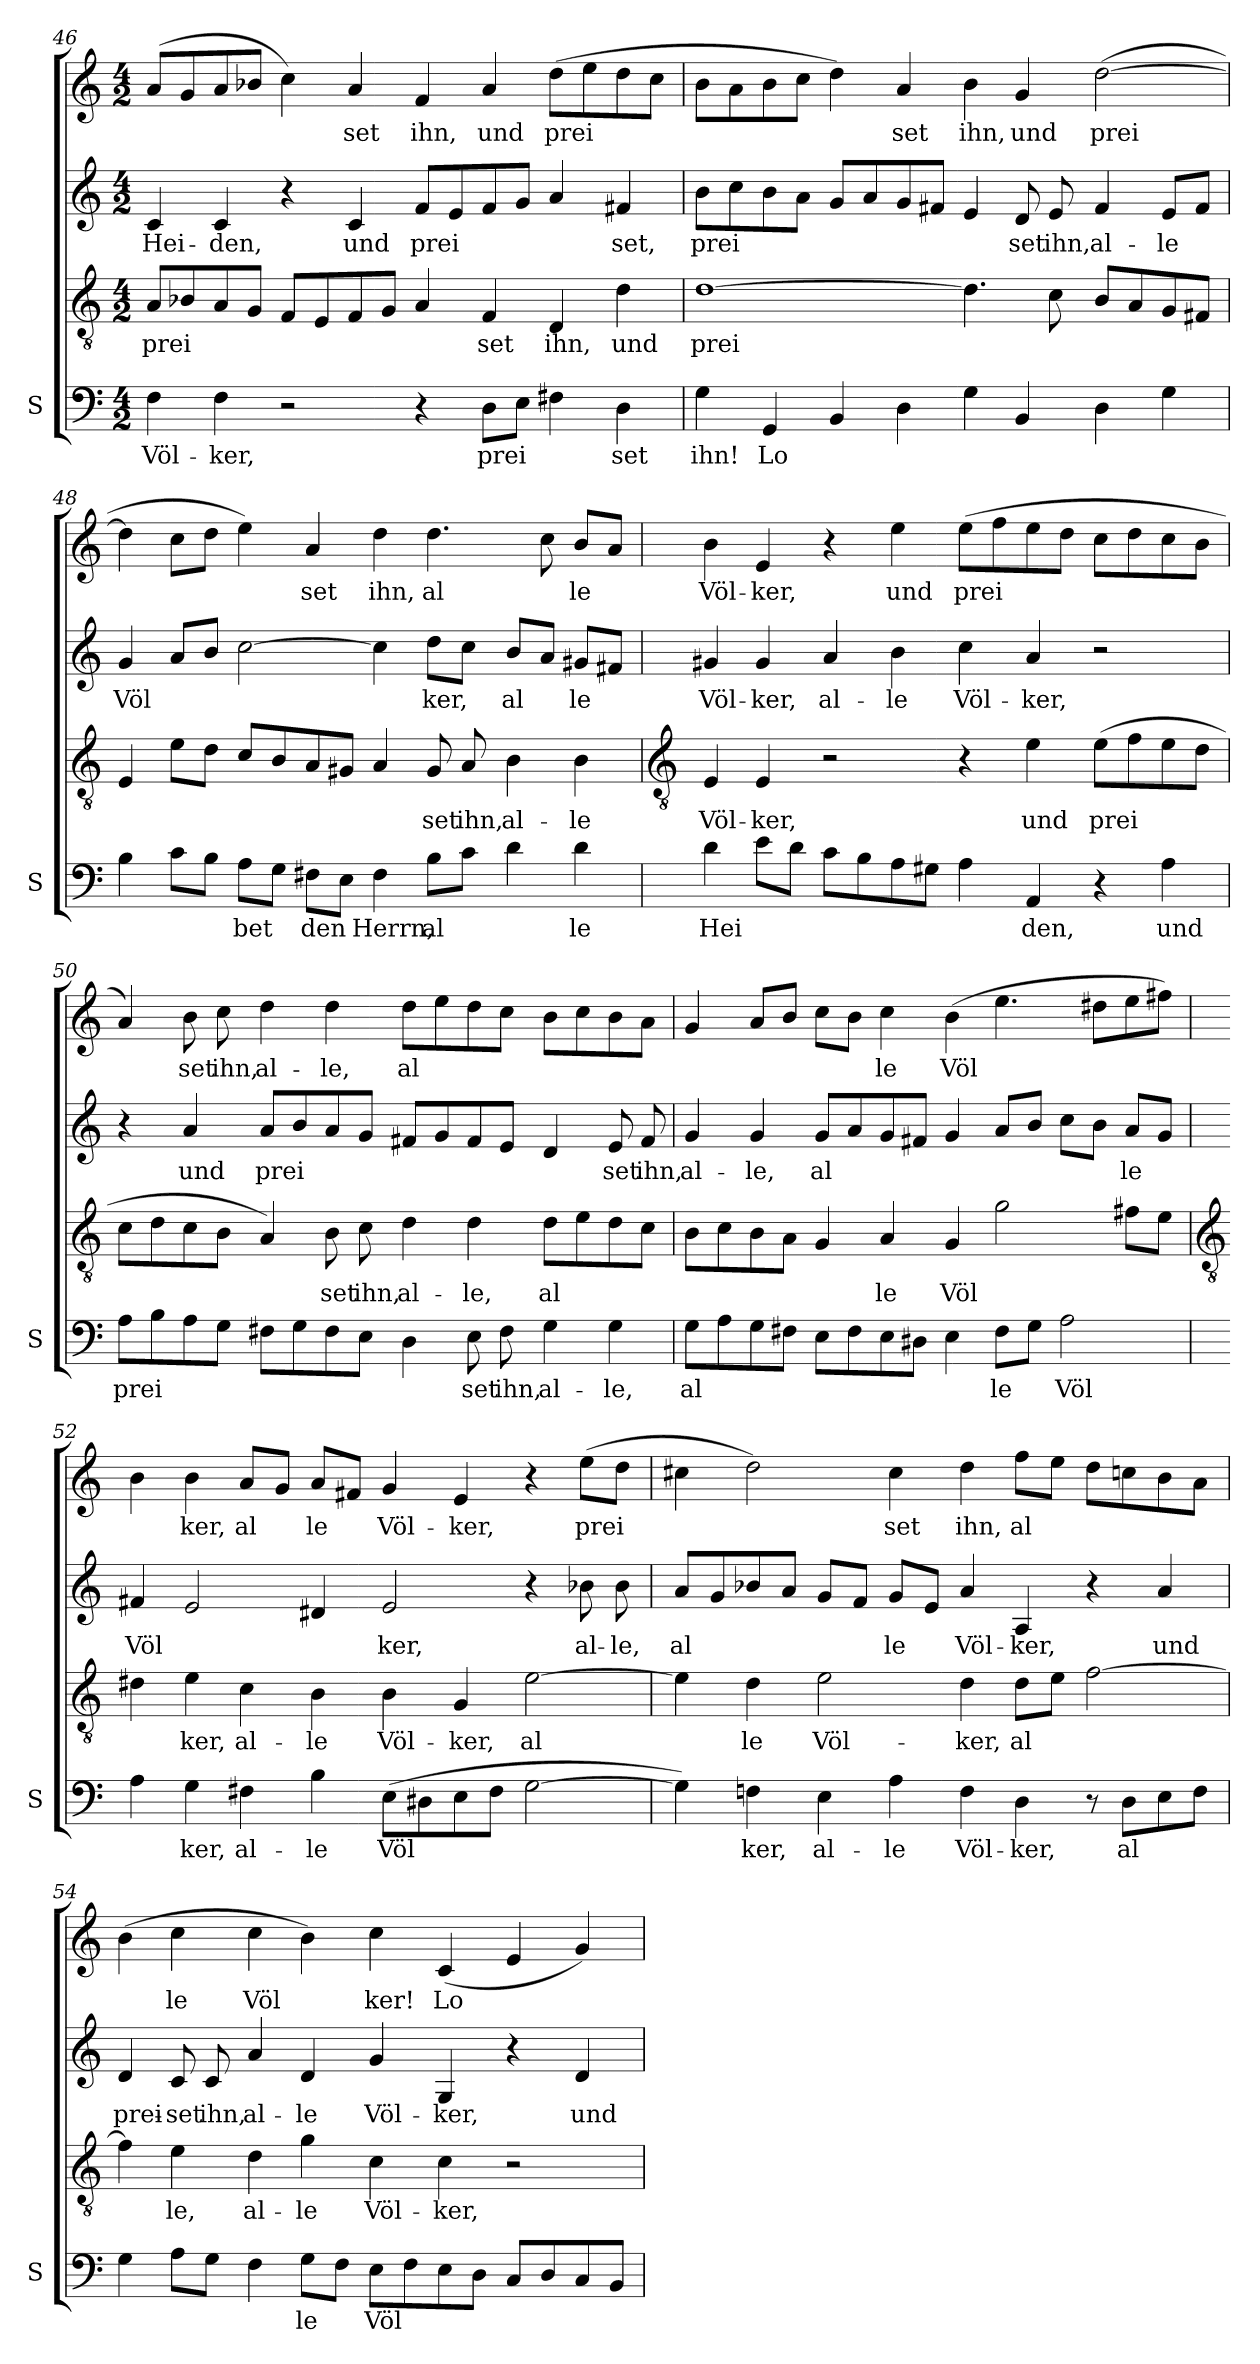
**kern	**text	**kern	**text	**kern	**text	**kern	**text
*part1	*part1	*part1	*part1	*part1	*part1	*part1	*part1
*staff4	*staff4	*staff3	*staff3	*staff2	*staff2	*staff1	*staff1
*I"S	*	*	*	*	*	*	*
*I'S	*	*	*	*	*	*	*
!!LO:LB:g=z
*clefF4	*	*clefGv2	*	*clefG2	*	*clefG2	*
*k[]	*	*k[]	*	*k[]	*	*k[]	*
*C:	*	*C:	*	*C:	*	*C:	*
*M4/2	*	*M4/2	*	*M4/2	*	*M4/2	*
=46	=46	=46	=46	=46	=46	=46	=46
!	!LO:LY:b	!	!LO:LY:b	!	!LO:LY:b	!	!
4F	Völ-	8AL	prei	4c	Hei-	(>8aL	.
.	.	8B-X	.	.	.	8g	.
!	!LO:LY:b	!	!	!	!LO:LY:b	!	!
4F	-ker,	8A	.	4c	-den,	8a	.
.	.	8GJ	.	.	.	8b-XJ	.
2r	.	8FL	.	4r	.	4cc)	.
.	.	8E	.	.	.	.	.
!	!	!	!	!	!LO:LY:b	!	!LO:LY:b
.	.	8F	.	4c	und	4a	set
.	.	8GJ	.	.	.	.	.
!	!	!	!	!	!LO:LY:b	!	!LO:LY:b
4r	.	4A	.	8fL	prei	4f	ihn,
.	.	.	.	8e	.	.	.
!	!LO:LY:b	!	!LO:LY:b	!	!	!	!LO:LY:b
8DL	prei	4F	set	8f	.	4a	und
8EJ	.	.	.	8gJ	.	.	.
!	!	!	!LO:LY:b	!	!	!	!LO:LY:b
4F#X	.	4D	ihn,	4a	.	(>8ddL	prei
.	.	.	.	.	.	8ee	.
!	!LO:LY:b	!	!LO:LY:b	!	!LO:LY:b	!	!
4D	set	4d	und	4f#X	set,	8dd	.
.	.	.	.	.	.	8ccJ	.
=47	=47	=47	=47	=47	=47	=47	=47
!	!LO:LY:b	!	!LO:LY:b	!	!LO:LY:b	!	!
4G	ihn!	[1d	prei	8bL	prei	8bL	.
.	.	.	.	8cc	.	8a	.
!	!LO:LY:b	!	!	!	!	!	!
(>4GG	Lo	.	.	8b	.	8b	.
.	.	.	.	8aJ	.	8ccJ	.
4BB	.	.	.	8gL	.	4dd)	.
.	.	.	.	8a	.	.	.
!	!	!	!	!	!	!	!LO:LY:b
4D	.	.	.	8g	.	4a	set
.	.	.	.	8f#XJ	.	.	.
!	!	!	!	!	!	!	!LO:LY:b
4G	.	4.d]	.	4e	.	4b	ihn,
!	!	!	!	!	!LO:LY:b	!	!LO:LY:b
4BB	.	.	.	8d	set	4g	und
!	!	!	!	!	!LO:LY:b	!	!
.	.	8c	.	8e	ihn,	.	.
!	!	!	!	!	!LO:LY:b	!	!LO:LY:b
4D	.	8BL	.	4f#	al-	(>[2dd	prei
.	.	8A	.	.	.	.	.
!	!	!	!	!	!LO:LY:b	!	!
4G	.	8G	.	8eL	-le	.	.
.	.	8F#XJ	.	8f#J	.	.	.
=48	=48	=48	=48	=48	=48	=48	=48
!	!	!	!	!	!LO:LY:b	!	!
4B	.	4E	.	4g	Völ	4dd]	.
8cL	.	8eL	.	8aL	.	8ccL	.
8BJ	.	8dJ	.	8bJ	.	8ddJ	.
!	!LO:LY:b	!	!	!	!	!	!
8AL	bet	8cL	.	[2cc	.	4ee)	.
8GJ	.	8B	.	.	.	.	.
!	!LO:LY:b	!	!	!	!	!	!LO:LY:b
8F#XL	den	8A	.	.	.	4a	set
8EJ	.	8G#XJ	.	.	.	.	.
!	!LO:LY:b	!	!	!	!	!	!LO:LY:b
4F#	Herrn,	4A	.	4cc]	.	4dd	ihn,
!	!LO:LY:b	!	!LO:LY:b	!	!LO:LY:b	!	!LO:LY:b
8BL	al	8G#	set	8ddL	ker,	4.dd	al
!	!	!	!LO:LY:b	!	!	!	!
8cJ	.	8A	ihn,	8ccJ	.	.	.
!	!	!	!LO:LY:b	!	!LO:LY:b	!	!
4d	.	4B	al-	8bL	al	.	.
.	.	.	.	8aJ	.	8cc)	.
!	!LO:LY:b	!	!LO:LY:b	!	!LO:LY:b	!	!LO:LY:b
4d	le	4B	-le	8g#XL	le	8bL	le
.	.	.	.	8f#XJ	.	8aJ	.
!!LO:LB:g=z
=49	=49	=49	=49	=49	=49	=49	=49
*	*	*clefGv2	*	*	*	*	*
!	!LO:LY:b	!	!LO:LY:b	!	!LO:LY:b	!	!LO:LY:b
4d	Hei	4E	Völ-	4g#X	Völ-	4b	Völ-
!	!	!	!LO:LY:b	!	!LO:LY:b	!	!LO:LY:b
8eL	.	4E	-ker,	4g#	-ker,	4e	-ker,
8dJ	.	.	.	.	.	.	.
!	!	!	!	!	!LO:LY:b	!	!
8cL	.	2r	.	4a	al-	4r	.
8B	.	.	.	.	.	.	.
!	!	!	!	!	!LO:LY:b	!	!LO:LY:b
8A	.	.	.	4b	-le	4ee	und
8G#XJ	.	.	.	.	.	.	.
!	!	!	!	!	!LO:LY:b	!	!LO:LY:b
4A	.	4r	.	4cc	Völ-	(>8eeL	prei
.	.	.	.	.	.	8ff	.
!	!LO:LY:b	!	!LO:LY:b	!	!LO:LY:b	!	!
4AA	den,	4e	und	4a	-ker,	8ee	.
.	.	.	.	.	.	8ddJ	.
!	!	!	!LO:LY:b	!	!	!	!
4r	.	(>8eL	prei	2r	.	8ccL	.
.	.	8f	.	.	.	8dd	.
!	!LO:LY:b	!	!	!	!	!	!
4A	und	8e	.	.	.	8cc	.
.	.	8dJ	.	.	.	8bJ	.
=50	=50	=50	=50	=50	=50	=50	=50
!	!LO:LY:b	!	!	!	!	!	!
8AL	prei	8cL	.	4r	.	4a)	.
8B	.	8d	.	.	.	.	.
!	!	!	!	!	!LO:LY:b	!	!LO:LY:b
8A	.	8c	.	4a	und	8b	set
!	!	!	!	!	!	!	!LO:LY:b
8GJ	.	8BJ	.	.	.	8cc	ihn,
!	!	!	!	!	!LO:LY:b	!	!LO:LY:b
8F#XL	.	4A)	.	8aL	prei	4dd	al-
8G	.	.	.	8b	.	.	.
!	!	!	!LO:LY:b	!	!	!	!LO:LY:b
8F#	.	8B	set	8a	.	4dd	-le,
!	!	!	!LO:LY:b	!	!	!	!
8EJ	.	8c	ihn,	8gJ	.	.	.
!	!	!	!LO:LY:b	!	!	!	!LO:LY:b
4D	.	4d	al-	8f#XL	.	8ddL	al
.	.	.	.	8g	.	8ee	.
!	!LO:LY:b	!	!LO:LY:b	!	!	!	!
8E	set	4d	-le,	8f#	.	8dd	.
!	!LO:LY:b	!	!	!	!	!	!
8F#	ihn,	.	.	8eJ	.	8ccJ	.
!	!LO:LY:b	!	!LO:LY:b	!	!	!	!
4G	al-	(>8dL	al	4d	.	8bL	.
.	.	8e	.	.	.	8cc	.
!	!LO:LY:b	!	!	!	!LO:LY:b	!	!
4G	-le,	8d	.	8e	set	8b	.
!	!	!	!	!	!LO:LY:b	!	!
.	.	8cJ	.	8f#	ihn,	8aJ	.
=51	=51	=51	=51	=51	=51	=51	=51
!	!LO:LY:b	!	!	!	!LO:LY:b	!	!
8GL	al	8BL	.	4g	al-	4g	.
8A	.	8c	.	.	.	.	.
!	!	!	!	!	!LO:LY:b	!	!
8G	.	8B	.	4g	-le,	8aL	.
8F#XJ	.	8AJ	.	.	.	8bJ	.
!	!	!	!	!	!LO:LY:b	!	!
8EL	.	4G	.	8gL	al	8ccL	.
8F#	.	.	.	8a	.	8bJ)	.
!	!	!	!LO:LY:b	!	!	!	!LO:LY:b
8E	.	4A	le	8g	.	4cc	le
8D#XJ	.	.	.	8f#XJ	.	.	.
!	!	!	!LO:LY:b	!	!	!	!LO:LY:b
4E	.	4G	Völ	4g	.	(>4b	Völ
!	!LO:LY:b	!	!	!	!	!	!
8F#L	le	2g	.	8aL	.	4.ee	.
8GJ	.	.	.	8bJ	.	.	.
!	!LO:LY:b	!	!	!	!	!	!
2A	Völ-	.	.	8ccL	.	.	.
.	.	.	.	8bJ	.	8dd#XL	.
!	!	!	!	!	!LO:LY:b	!	!
.	.	8f#XL	.	8aL	le	8ee	.
.	.	8eJ	.	8gJ	.	8ff#XJ)	.
!!LO:LB:g=z
=52	=52	=52	=52	=52	=52	=52	=52
*	*	*clefGv2	*	*	*	*	*
!	!LO:LY:b	!	!LO:LY:b	!	!LO:LY:b	!	!
4A	-	4d#X	-	4f#X	Völ	4b	.
!	!LO:LY:b	!	!LO:LY:b	!	!	!	!LO:LY:b
4G	ker,	4e	ker,	2e	.	4b	ker,
!	!LO:LY:b	!	!LO:LY:b	!	!	!	!LO:LY:b
4F#X	al-	4c	al-	.	.	8aL	al
.	.	.	.	.	.	8gJ	.
!	!LO:LY:b	!	!LO:LY:b	!	!	!	!LO:LY:b
4B	-le	4B	-le	4d#X	.	8aL	le
.	.	.	.	.	.	8f#XJ	.
!	!LO:LY:b	!	!LO:LY:b	!	!LO:LY:b	!	!LO:LY:b
(>8EL	Völ	4B	Völ-	2e	ker,	4g	Völ-
8D#X	.	.	.	.	.	.	.
!	!	!	!LO:LY:b	!	!	!	!LO:LY:b
8E	.	4G	-ker,	.	.	4e	-ker,
8F#J	.	.	.	.	.	.	.
!	!	!	!LO:LY:b	!	!	!	!
[2G	.	[2e	al	4r	.	4r	.
!	!	!	!	!	!LO:LY:b	!	!LO:LY:b
.	.	.	.	8b-X	al-	(>8eeL	prei
!	!	!	!	!	!LO:LY:b	!	!
.	.	.	.	8b-	-le,	8ddJ	.
=53	=53	=53	=53	=53	=53	=53	=53
!	!	!	!	!	!LO:LY:b	!	!
4G])	.	4e]	.	8aL	al	4cc#X	.
.	.	.	.	8g	.	.	.
!	!LO:LY:b	!	!LO:LY:b	!	!	!	!
4Fn	ker,	4d	le	8b-X	.	2dd)	.
.	.	.	.	8aJ	.	.	.
!	!LO:LY:b	!	!LO:LY:b	!	!	!	!
4E	al-	2e	Völ-	8gL	.	.	.
.	.	.	.	8fJ	.	.	.
!	!LO:LY:b	!	!	!	!LO:LY:b	!	!LO:LY:b
4A	-le	.	.	8gL	le	4cc#	set
.	.	.	.	8eJ	.	.	.
!	!LO:LY:b	!	!LO:LY:b	!	!LO:LY:b	!	!LO:LY:b
4F	Völ-	4d	-ker,	4a	Völ-	4dd	ihn,
!	!LO:LY:b	!	!LO:LY:b	!	!LO:LY:b	!	!LO:LY:b
4D	-ker,	(>8dL	al	4A	-ker,	8ffL	al
.	.	8eJ	.	.	.	8eeJ	.
8r	.	[2f	.	4r	.	8ddL	.
!	!LO:LY:b	!	!	!	!	!	!
8DL	al	.	.	.	.	8ccn	.
!	!	!	!	!	!LO:LY:b	!	!
8E	.	.	.	4a	und	8b	.
8FJ	.	.	.	.	.	8aJ	.
=54	=54	=54	=54	=54	=54	=54	=54
!	!	!	!	!	!LO:LY:b	!	!
4G	.	4f]	.	4d	prei-	(4b	.
!	!	!	!LO:LY:b	!	!LO:LY:b	!	!LO:LY:b
8AL	.	4e	le,	8c	-set	4cc	le
!	!	!	!	!	!LO:LY:b	!	!
8GJ	.	.	.	8c	ihn,	.	.
!	!	!	!LO:LY:b	!	!LO:LY:b	!	!LO:LY:b
4F	.	4d	al-	4a	al-	4cc	Völ
!	!LO:LY:b	!	!LO:LY:b	!	!LO:LY:b	!	!
8GL	le	4g	-le	4d	-le	4b)	.
8FJ	.	.	.	.	.	.	.
!	!LO:LY:b	!	!LO:LY:b	!	!LO:LY:b	!	!LO:LY:b
8EL	Völ	4c	Völ-	4g	Völ-	4cc	ker!
8F	.	.	.	.	.	.	.
!	!	!	!LO:LY:b	!	!LO:LY:b	!	!LO:LY:b
8E	.	4c	-ker,	4G	-ker,	(>4c	Lo
8DJ	.	.	.	.	.	.	.
8CL	.	2r	.	4r	.	4e	.
8D	.	.	.	.	.	.	.
!	!	!	!	!	!LO:LY:b	!	!
8C	.	.	.	4d	und	4g)	.
8BBJ	.	.	.	.	.	.	.
=	=	=	=	=	=	=	=
*-	*-	*-	*-	*-	*-	*-	*-
